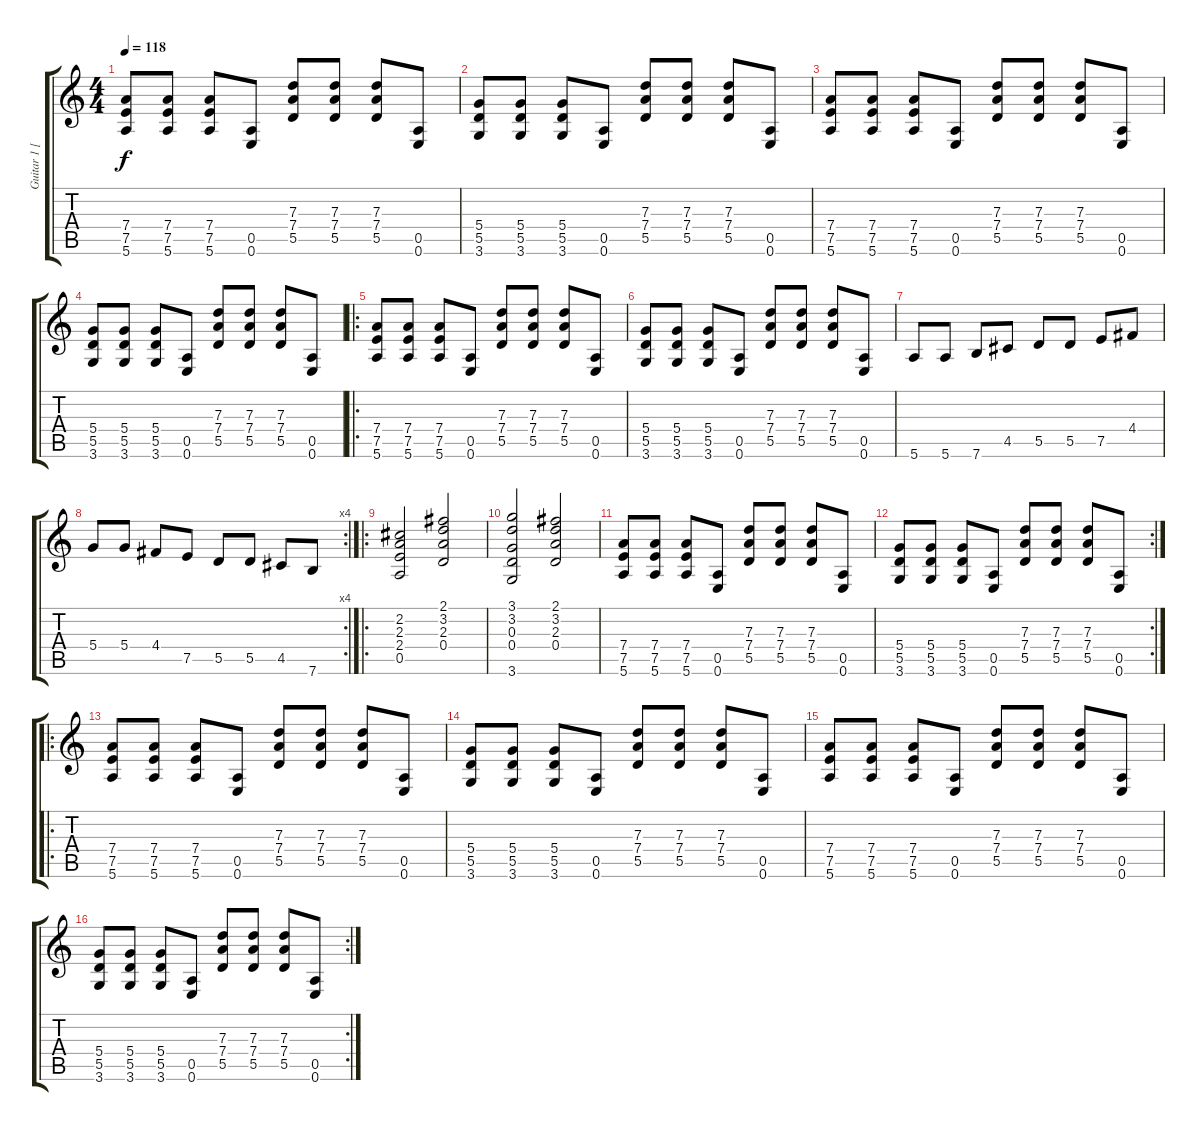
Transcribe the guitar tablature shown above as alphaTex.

\track ("Guitar 1 [acoustic]" "Guitar 1 [") {instrument acousticguitarnylon}
\staff {score tabs}
\tuning (E4 B3 G3 D3 A2 E2) {hide}
\ts (4 4)
\tempo 118
\clef g2
\ks c
(7.4 7.5 5.6).8{dy f instrument acousticguitarnylon} (7.4 7.5 5.6).8 (7.4 7.5 5.6).8 (0.5 0.6).8 (7.3 7.4 5.5).8 (7.3 7.4 5.5).8 (7.3 7.4 5.5).8 (0.5 0.6).8 |
(5.4 5.5 3.6).8 (5.4 5.5 3.6).8 (5.4 5.5 3.6).8 (0.5 0.6).8 (7.3 7.4 5.5).8 (7.3 7.4 5.5).8 (7.3 7.4 5.5).8 (0.5 0.6).8 |
(7.4 7.5 5.6).8 (7.4 7.5 5.6).8 (7.4 7.5 5.6).8 (0.5 0.6).8 (7.3 7.4 5.5).8 (7.3 7.4 5.5).8 (7.3 7.4 5.5).8 (0.5 0.6).8 |
(5.4 5.5 3.6).8 (5.4 5.5 3.6).8 (5.4 5.5 3.6).8 (0.5 0.6).8 (7.3 7.4 5.5).8 (7.3 7.4 5.5).8 (7.3 7.4 5.5).8 (0.5 0.6).8 |
\ro
(7.4 7.5 5.6).8 (7.4 7.5 5.6).8 (7.4 7.5 5.6).8 (0.5 0.6).8 (7.3 7.4 5.5).8 (7.3 7.4 5.5).8 (7.3 7.4 5.5).8 (0.5 0.6).8 |
(5.4 5.5 3.6).8 (5.4 5.5 3.6).8 (5.4 5.5 3.6).8 (0.5 0.6).8 (7.3 7.4 5.5).8 (7.3 7.4 5.5).8 (7.3 7.4 5.5).8 (0.5 0.6).8 |
5.6.8 5.6.8 7.6.8 4.5.8 5.5.8 5.5.8 7.5.8 4.4.8 |
\rc 4
5.4.8 5.4.8 4.4.8 7.5.8 5.5.8 5.5.8 4.5.8 7.6.8 |
\ro
(2.2 2.3 2.4 0.5).2 (2.1 3.2 2.3 0.4).2 |
(3.1 3.2 0.3 0.4 3.6).2 (2.1 3.2 2.3 0.4).2 |
(7.4 7.5 5.6).8 (7.4 7.5 5.6).8 (7.4 7.5 5.6).8 (0.5 0.6).8 (7.3 7.4 5.5).8 (7.3 7.4 5.5).8 (7.3 7.4 5.5).8 (0.5 0.6).8 |
\rc 2
(5.4 5.5 3.6).8 (5.4 5.5 3.6).8 (5.4 5.5 3.6).8 (0.5 0.6).8 (7.3 7.4 5.5).8 (7.3 7.4 5.5).8 (7.3 7.4 5.5).8 (0.5 0.6).8 |
\ro
(7.4 7.5 5.6).8 (7.4 7.5 5.6).8 (7.4 7.5 5.6).8 (0.5 0.6).8 (7.3 7.4 5.5).8 (7.3 7.4 5.5).8 (7.3 7.4 5.5).8 (0.5 0.6).8 |
(5.4 5.5 3.6).8 (5.4 5.5 3.6).8 (5.4 5.5 3.6).8 (0.5 0.6).8 (7.3 7.4 5.5).8 (7.3 7.4 5.5).8 (7.3 7.4 5.5).8 (0.5 0.6).8 |
(7.4 7.5 5.6).8 (7.4 7.5 5.6).8 (7.4 7.5 5.6).8 (0.5 0.6).8 (7.3 7.4 5.5).8 (7.3 7.4 5.5).8 (7.3 7.4 5.5).8 (0.5 0.6).8 |
\rc 2
(5.4 5.5 3.6).8 (5.4 5.5 3.6).8 (5.4 5.5 3.6).8 (0.5 0.6).8 (7.3 7.4 5.5).8 (7.3 7.4 5.5).8 (7.3 7.4 5.5).8 (0.5 0.6).8
